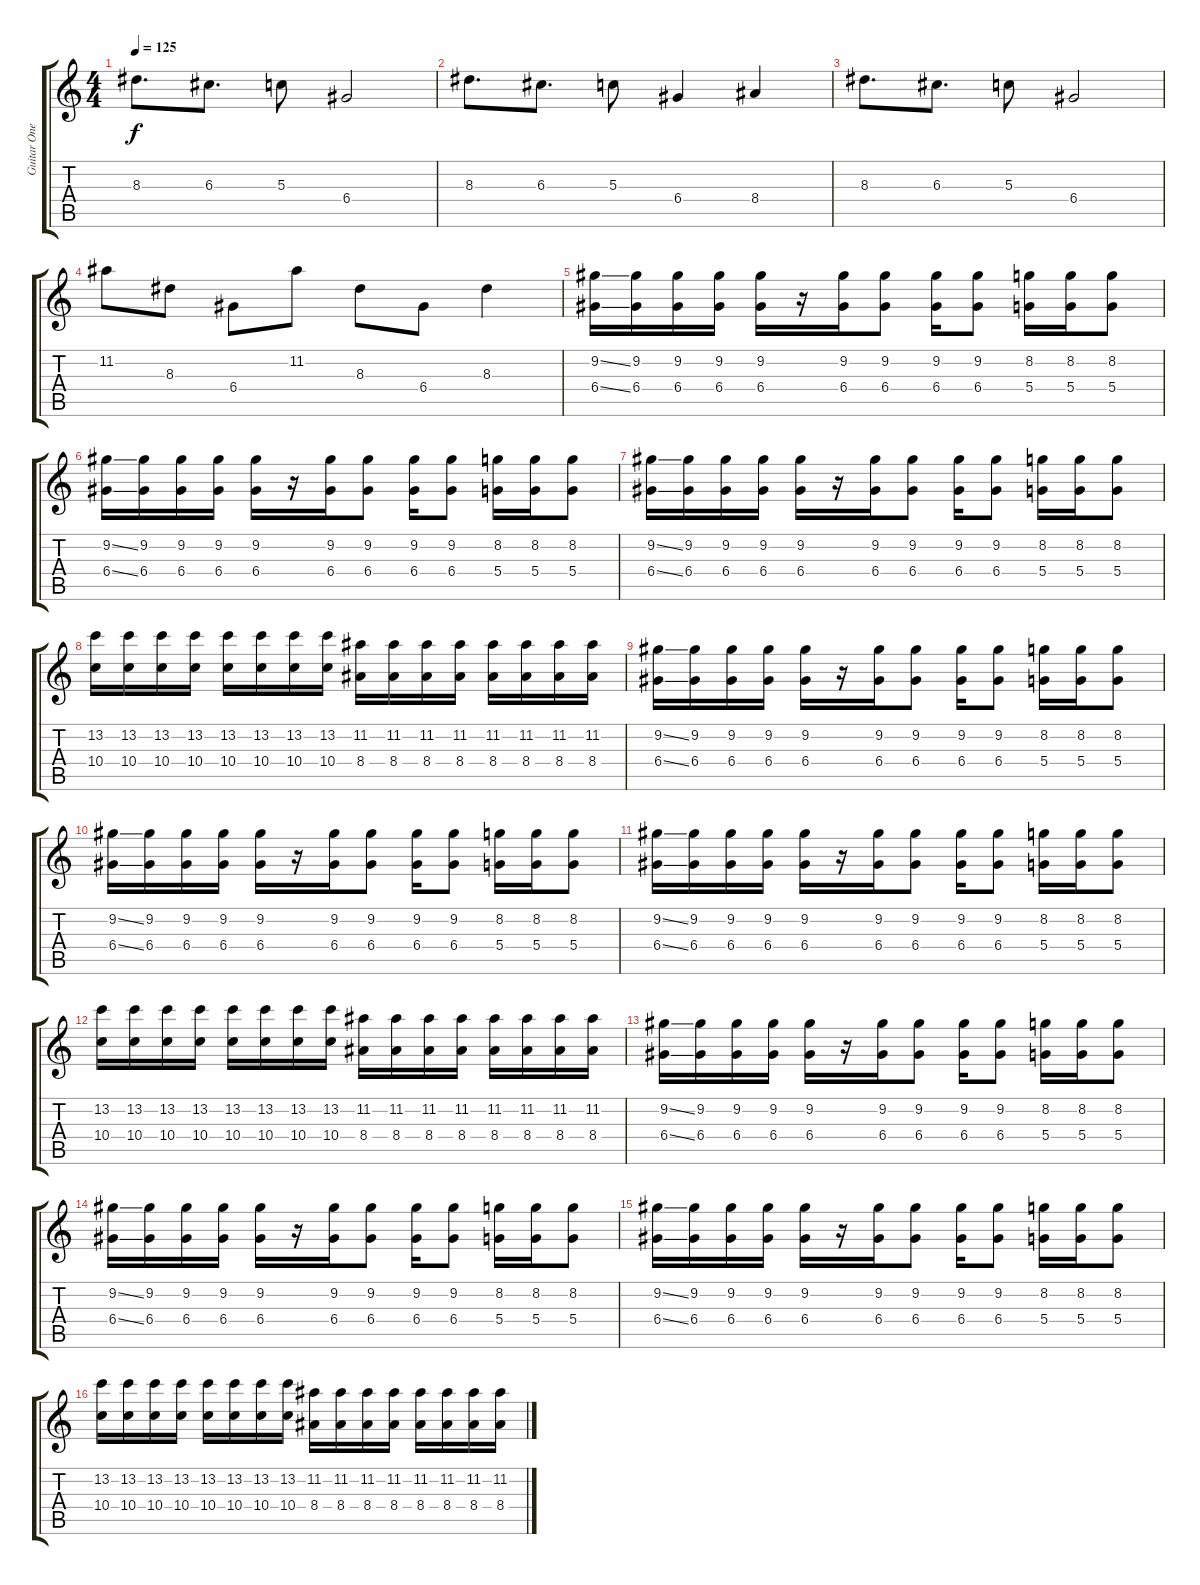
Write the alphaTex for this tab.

\track ("Guitar One" "Guitar One") {instrument distortionguitar}
\staff {score tabs}
\tuning (E4 B3 G3 D3 A2 D2) {hide}
\ts (4 4)
\tempo 125
\clef g2
\ks c
8.3.8{d dy f} 6.3.8{d} 5.3.8 6.4.2 |
8.3.8{d} 6.3.8{d} 5.3.8 6.4.4 8.4.4 |
8.3.8{d} 6.3.8{d} 5.3.8 6.4.2 |
11.2.8 8.3.8 6.4.8 11.2.8 8.3.8 6.4.8 8.3.4 |
(9.2{ss} 6.4{ss}).16 (9.2 6.4).16 (9.2 6.4).16 (9.2 6.4).16 (9.2 6.4).16 r.16 (9.2 6.4).16 (9.2 6.4).8 (9.2 6.4).16 (9.2 6.4).8 (8.2 5.4).16 (8.2 5.4).16 (8.2 5.4).8 |
(9.2{ss} 6.4{ss}).16 (9.2 6.4).16 (9.2 6.4).16 (9.2 6.4).16 (9.2 6.4).16 r.16 (9.2 6.4).16 (9.2 6.4).8 (9.2 6.4).16 (9.2 6.4).8 (8.2 5.4).16 (8.2 5.4).16 (8.2 5.4).8 |
(9.2{ss} 6.4{ss}).16 (9.2 6.4).16 (9.2 6.4).16 (9.2 6.4).16 (9.2 6.4).16 r.16 (9.2 6.4).16 (9.2 6.4).8 (9.2 6.4).16 (9.2 6.4).8 (8.2 5.4).16 (8.2 5.4).16 (8.2 5.4).8 |
(13.2 10.4).16 (13.2 10.4).16 (13.2 10.4).16 (13.2 10.4).16 (13.2 10.4).16 (13.2 10.4).16 (13.2 10.4).16 (13.2 10.4).16 (11.2 8.4).16 (11.2 8.4).16 (11.2 8.4).16 (11.2 8.4).16 (11.2 8.4).16 (11.2 8.4).16 (11.2 8.4).16 (11.2 8.4).16 |
(9.2{ss} 6.4{ss}).16 (9.2 6.4).16 (9.2 6.4).16 (9.2 6.4).16 (9.2 6.4).16 r.16 (9.2 6.4).16 (9.2 6.4).8 (9.2 6.4).16 (9.2 6.4).8 (8.2 5.4).16 (8.2 5.4).16 (8.2 5.4).8 |
(9.2{ss} 6.4{ss}).16 (9.2 6.4).16 (9.2 6.4).16 (9.2 6.4).16 (9.2 6.4).16 r.16 (9.2 6.4).16 (9.2 6.4).8 (9.2 6.4).16 (9.2 6.4).8 (8.2 5.4).16 (8.2 5.4).16 (8.2 5.4).8 |
(9.2{ss} 6.4{ss}).16 (9.2 6.4).16 (9.2 6.4).16 (9.2 6.4).16 (9.2 6.4).16 r.16 (9.2 6.4).16 (9.2 6.4).8 (9.2 6.4).16 (9.2 6.4).8 (8.2 5.4).16 (8.2 5.4).16 (8.2 5.4).8 |
(13.2 10.4).16 (13.2 10.4).16 (13.2 10.4).16 (13.2 10.4).16 (13.2 10.4).16 (13.2 10.4).16 (13.2 10.4).16 (13.2 10.4).16 (11.2 8.4).16 (11.2 8.4).16 (11.2 8.4).16 (11.2 8.4).16 (11.2 8.4).16 (11.2 8.4).16 (11.2 8.4).16 (11.2 8.4).16 |
(9.2{ss} 6.4{ss}).16 (9.2 6.4).16 (9.2 6.4).16 (9.2 6.4).16 (9.2 6.4).16 r.16 (9.2 6.4).16 (9.2 6.4).8 (9.2 6.4).16 (9.2 6.4).8 (8.2 5.4).16 (8.2 5.4).16 (8.2 5.4).8 |
(9.2{ss} 6.4{ss}).16 (9.2 6.4).16 (9.2 6.4).16 (9.2 6.4).16 (9.2 6.4).16 r.16 (9.2 6.4).16 (9.2 6.4).8 (9.2 6.4).16 (9.2 6.4).8 (8.2 5.4).16 (8.2 5.4).16 (8.2 5.4).8 |
(9.2{ss} 6.4{ss}).16 (9.2 6.4).16 (9.2 6.4).16 (9.2 6.4).16 (9.2 6.4).16 r.16 (9.2 6.4).16 (9.2 6.4).8 (9.2 6.4).16 (9.2 6.4).8 (8.2 5.4).16 (8.2 5.4).16 (8.2 5.4).8 |
(13.2 10.4).16 (13.2 10.4).16 (13.2 10.4).16 (13.2 10.4).16 (13.2 10.4).16 (13.2 10.4).16 (13.2 10.4).16 (13.2 10.4).16 (11.2 8.4).16 (11.2 8.4).16 (11.2 8.4).16 (11.2 8.4).16 (11.2 8.4).16 (11.2 8.4).16 (11.2 8.4).16 (11.2 8.4).16
